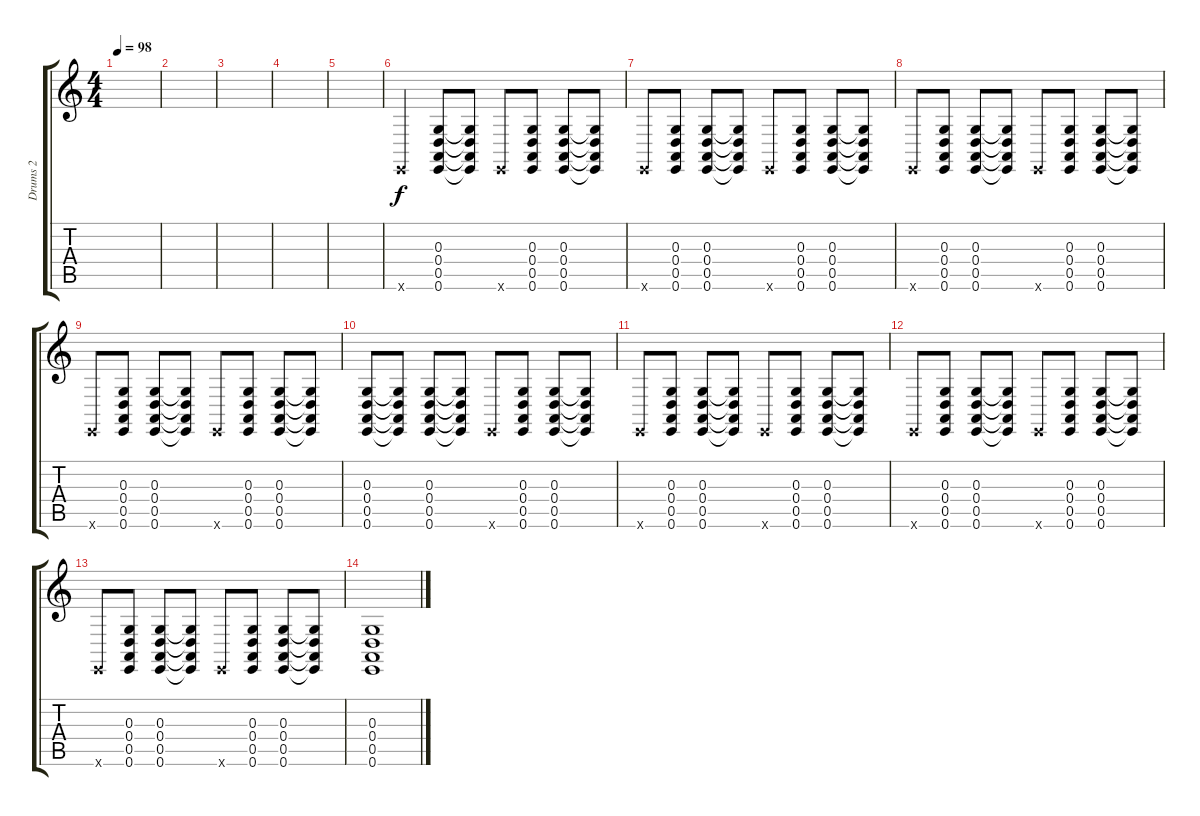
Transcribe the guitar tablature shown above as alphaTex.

\track ("Drums 2" "Drums 2") {instrument melodictom}
\staff {score tabs}
\tuning (E4 B3 G3 D3 A2 E2) {hide}
\ts (4 4)
\tempo 98
\clef g2
\ks c
|
|
|
|
|
0.6{x}.4 (0.3 0.4 0.5 0.6).8 (0.3{t} 0.4{t} 0.5{t} 0.6{t}).8 0.6{x}.8 (0.3 0.4 0.5 0.6).8 (0.3 0.4 0.5 0.6).8 (0.3{t} 0.4{t} 0.5{t} 0.6{t}).8 |
0.6{x}.8 (0.3 0.4 0.5 0.6).8 (0.3 0.4 0.5 0.6).8 (0.3{t} 0.4{t} 0.5{t} 0.6{t}).8 0.6{x}.8 (0.3 0.4 0.5 0.6).8 (0.3 0.4 0.5 0.6).8 (0.3{t} 0.4{t} 0.5{t} 0.6{t}).8 |
0.6{x}.8 (0.3 0.4 0.5 0.6).8 (0.3 0.4 0.5 0.6).8 (0.3{t} 0.4{t} 0.5{t} 0.6{t}).8 0.6{x}.8 (0.3 0.4 0.5 0.6).8 (0.3 0.4 0.5 0.6).8 (0.3{t} 0.4{t} 0.5{t} 0.6{t}).8 |
0.6{x}.8 (0.3 0.4 0.5 0.6).8 (0.3 0.4 0.5 0.6).8 (0.3{t} 0.4{t} 0.5{t} 0.6{t}).8 0.6{x}.8 (0.3 0.4 0.5 0.6).8 (0.3 0.4 0.5 0.6).8 (0.3{t} 0.4{t} 0.5{t} 0.6{t}).8 |
(0.3 0.4 0.5 0.6).8 (0.3{t} 0.4{t} 0.5{t} 0.6{t}).8 (0.3 0.4 0.5 0.6).8 (0.3{t} 0.4{t} 0.5{t} 0.6{t}).8 0.6{x}.8 (0.3 0.4 0.5 0.6).8 (0.3 0.4 0.5 0.6).8 (0.3{t} 0.4{t} 0.5{t} 0.6{t}).8 |
0.6{x}.8 (0.3 0.4 0.5 0.6).8 (0.3 0.4 0.5 0.6).8 (0.3{t} 0.4{t} 0.5{t} 0.6{t}).8 0.6{x}.8 (0.3 0.4 0.5 0.6).8 (0.3 0.4 0.5 0.6).8 (0.3{t} 0.4{t} 0.5{t} 0.6{t}).8 |
0.6{x}.8 (0.3 0.4 0.5 0.6).8 (0.3 0.4 0.5 0.6).8 (0.3{t} 0.4{t} 0.5{t} 0.6{t}).8 0.6{x}.8 (0.3 0.4 0.5 0.6).8 (0.3 0.4 0.5 0.6).8 (0.3{t} 0.4{t} 0.5{t} 0.6{t}).8 |
0.6{x}.8 (0.3 0.4 0.5 0.6).8 (0.3 0.4 0.5 0.6).8 (0.3{t} 0.4{t} 0.5{t} 0.6{t}).8 0.6{x}.8 (0.3 0.4 0.5 0.6).8 (0.3 0.4 0.5 0.6).8 (0.3{t} 0.4{t} 0.5{t} 0.6{t}).8 |
(0.3 0.4 0.5 0.6).1
